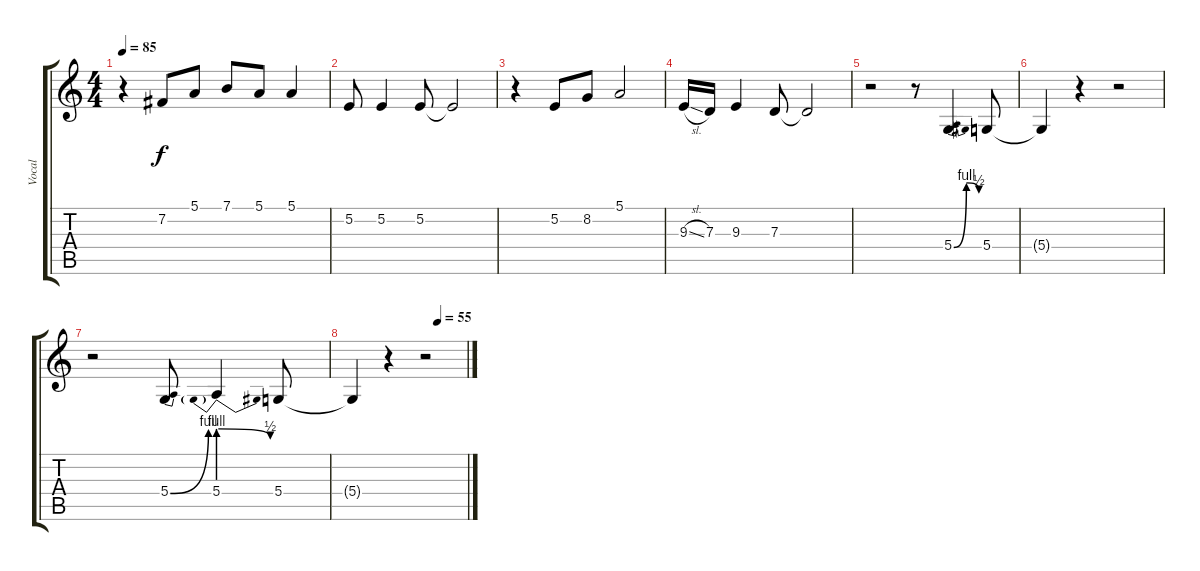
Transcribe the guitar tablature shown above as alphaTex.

\track ("Vocal" "Vocal") {instrument lead6voice}
\staff {score tabs}
\tuning (E4 B3 G3 D3 A2 E2) {hide}
\ts (4 4)
\tempo 85
\clef g2
\ks c
r.4{dy f} 7.2.8 5.1.8 7.1.8 5.1.8 5.1.4 |
5.2.8 5.2.4 5.2.8 5.2{t}.2 |
r.4 5.2.8 8.2.8 5.1.2 |
9.3{sl}.16 7.3.16 9.3.4 7.3.8 7.3{t}.2 |
r.2 r.8 5.4{be (bendrelease 0 0 15 4 30 4 60 2)}.4 5.4.8 |
5.4{t}.4 r.4 r.2 |
r.2 5.4{be (bend 0 0 60 4)}.8 5.4{be (prebendrelease 0 4 60 2)}.4 5.4.8 |
\tempo (55 0.75)
5.4{t}.4 r.4 r.2
